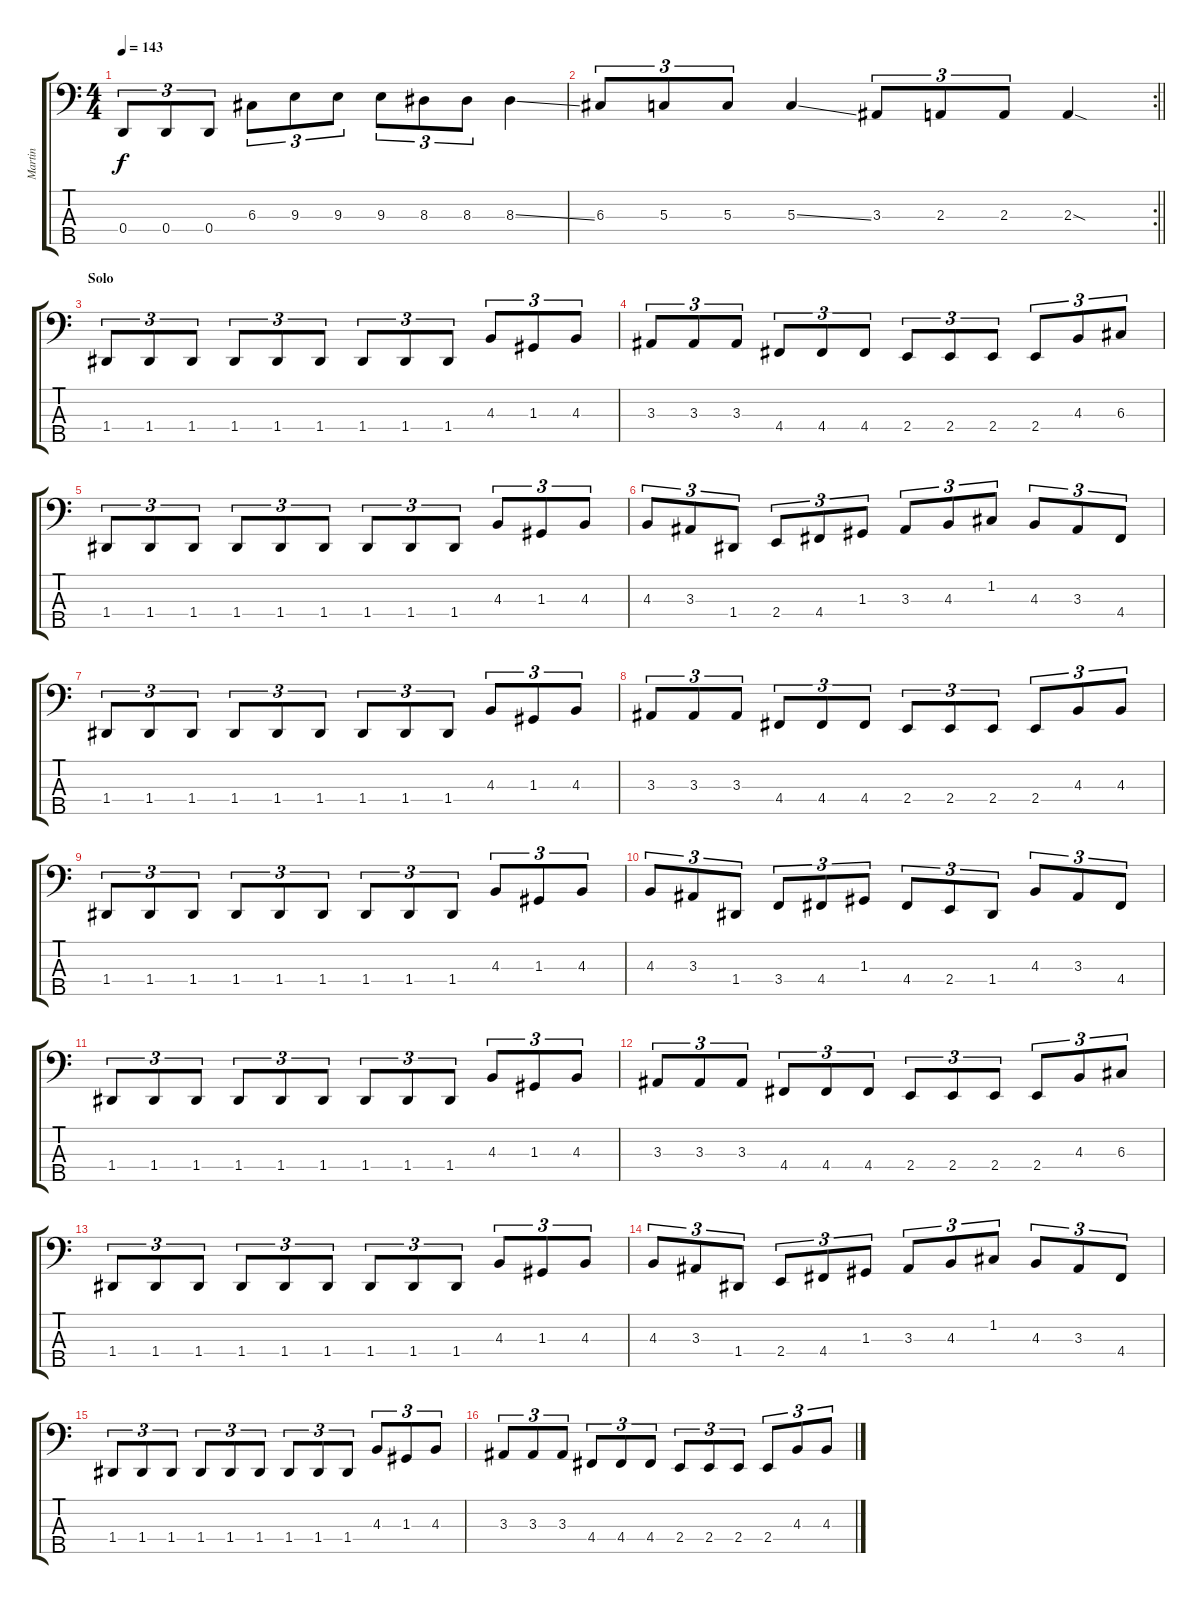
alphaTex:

\track ("Martin" "Martin") {instrument electricbassfinger}
\staff {score tabs}
\tuning (F2 C2 G1 D1 A0) {hide}
\ts (4 4)
\tempo 143
\clef f4
\ks c
0.4.8{tu (3 2) dy f} 0.4.8{tu (3 2)} 0.4.8{tu (3 2)} 6.3.8{tu (3 2)} 9.3.8{tu (3 2)} 9.3.8{tu (3 2)} 9.3.8{tu (3 2)} 8.3.8{tu (3 2)} 8.3.8{tu (3 2)} 8.3{ss}.4 |
\rc 2
\barLineRight lightlight
6.3.8{tu (3 2)} 5.3.8{tu (3 2)} 5.3.8{tu (3 2)} 5.3{ss}.4 3.3.8{tu (3 2)} 2.3.8{tu (3 2)} 2.3.8{tu (3 2)} 2.3{sod}.4 |
\section ("" "Solo")
1.4.8{tu (3 2)} 1.4.8{tu (3 2)} 1.4.8{tu (3 2)} 1.4.8{tu (3 2)} 1.4.8{tu (3 2)} 1.4.8{tu (3 2)} 1.4.8{tu (3 2)} 1.4.8{tu (3 2)} 1.4.8{tu (3 2)} 4.3.8{tu (3 2)} 1.3.8{tu (3 2)} 4.3.8{tu (3 2)} |
3.3.8{tu (3 2)} 3.3.8{tu (3 2)} 3.3.8{tu (3 2)} 4.4.8{tu (3 2)} 4.4.8{tu (3 2)} 4.4.8{tu (3 2)} 2.4.8{tu (3 2)} 2.4.8{tu (3 2)} 2.4.8{tu (3 2)} 2.4.8{tu (3 2)} 4.3.8{tu (3 2)} 6.3.8{tu (3 2)} |
1.4.8{tu (3 2)} 1.4.8{tu (3 2)} 1.4.8{tu (3 2)} 1.4.8{tu (3 2)} 1.4.8{tu (3 2)} 1.4.8{tu (3 2)} 1.4.8{tu (3 2)} 1.4.8{tu (3 2)} 1.4.8{tu (3 2)} 4.3.8{tu (3 2)} 1.3.8{tu (3 2)} 4.3.8{tu (3 2)} |
4.3.8{tu (3 2)} 3.3.8{tu (3 2)} 1.4.8{tu (3 2)} 2.4.8{tu (3 2)} 4.4.8{tu (3 2)} 1.3.8{tu (3 2)} 3.3.8{tu (3 2)} 4.3.8{tu (3 2)} 1.2.8{tu (3 2)} 4.3.8{tu (3 2)} 3.3.8{tu (3 2)} 4.4.8{tu (3 2)} |
1.4.8{tu (3 2)} 1.4.8{tu (3 2)} 1.4.8{tu (3 2)} 1.4.8{tu (3 2)} 1.4.8{tu (3 2)} 1.4.8{tu (3 2)} 1.4.8{tu (3 2)} 1.4.8{tu (3 2)} 1.4.8{tu (3 2)} 4.3.8{tu (3 2)} 1.3.8{tu (3 2)} 4.3.8{tu (3 2)} |
3.3.8{tu (3 2)} 3.3.8{tu (3 2)} 3.3.8{tu (3 2)} 4.4.8{tu (3 2)} 4.4.8{tu (3 2)} 4.4.8{tu (3 2)} 2.4.8{tu (3 2)} 2.4.8{tu (3 2)} 2.4.8{tu (3 2)} 2.4.8{tu (3 2)} 4.3.8{tu (3 2)} 4.3.8{tu (3 2)} |
1.4.8{tu (3 2)} 1.4.8{tu (3 2)} 1.4.8{tu (3 2)} 1.4.8{tu (3 2)} 1.4.8{tu (3 2)} 1.4.8{tu (3 2)} 1.4.8{tu (3 2)} 1.4.8{tu (3 2)} 1.4.8{tu (3 2)} 4.3.8{tu (3 2)} 1.3.8{tu (3 2)} 4.3.8{tu (3 2)} |
4.3.8{tu (3 2)} 3.3.8{tu (3 2)} 1.4.8{tu (3 2)} 3.4.8{tu (3 2)} 4.4.8{tu (3 2)} 1.3.8{tu (3 2)} 4.4.8{tu (3 2)} 2.4.8{tu (3 2)} 1.4.8{tu (3 2)} 4.3.8{tu (3 2)} 3.3.8{tu (3 2)} 4.4.8{tu (3 2)} |
1.4.8{tu (3 2)} 1.4.8{tu (3 2)} 1.4.8{tu (3 2)} 1.4.8{tu (3 2)} 1.4.8{tu (3 2)} 1.4.8{tu (3 2)} 1.4.8{tu (3 2)} 1.4.8{tu (3 2)} 1.4.8{tu (3 2)} 4.3.8{tu (3 2)} 1.3.8{tu (3 2)} 4.3.8{tu (3 2)} |
3.3.8{tu (3 2)} 3.3.8{tu (3 2)} 3.3.8{tu (3 2)} 4.4.8{tu (3 2)} 4.4.8{tu (3 2)} 4.4.8{tu (3 2)} 2.4.8{tu (3 2)} 2.4.8{tu (3 2)} 2.4.8{tu (3 2)} 2.4.8{tu (3 2)} 4.3.8{tu (3 2)} 6.3.8{tu (3 2)} |
1.4.8{tu (3 2)} 1.4.8{tu (3 2)} 1.4.8{tu (3 2)} 1.4.8{tu (3 2)} 1.4.8{tu (3 2)} 1.4.8{tu (3 2)} 1.4.8{tu (3 2)} 1.4.8{tu (3 2)} 1.4.8{tu (3 2)} 4.3.8{tu (3 2)} 1.3.8{tu (3 2)} 4.3.8{tu (3 2)} |
4.3.8{tu (3 2)} 3.3.8{tu (3 2)} 1.4.8{tu (3 2)} 2.4.8{tu (3 2)} 4.4.8{tu (3 2)} 1.3.8{tu (3 2)} 3.3.8{tu (3 2)} 4.3.8{tu (3 2)} 1.2.8{tu (3 2)} 4.3.8{tu (3 2)} 3.3.8{tu (3 2)} 4.4.8{tu (3 2)} |
1.4.8{tu (3 2)} 1.4.8{tu (3 2)} 1.4.8{tu (3 2)} 1.4.8{tu (3 2)} 1.4.8{tu (3 2)} 1.4.8{tu (3 2)} 1.4.8{tu (3 2)} 1.4.8{tu (3 2)} 1.4.8{tu (3 2)} 4.3.8{tu (3 2)} 1.3.8{tu (3 2)} 4.3.8{tu (3 2)} |
3.3.8{tu (3 2)} 3.3.8{tu (3 2)} 3.3.8{tu (3 2)} 4.4.8{tu (3 2)} 4.4.8{tu (3 2)} 4.4.8{tu (3 2)} 2.4.8{tu (3 2)} 2.4.8{tu (3 2)} 2.4.8{tu (3 2)} 2.4.8{tu (3 2)} 4.3.8{tu (3 2)} 4.3.8{tu (3 2)}
